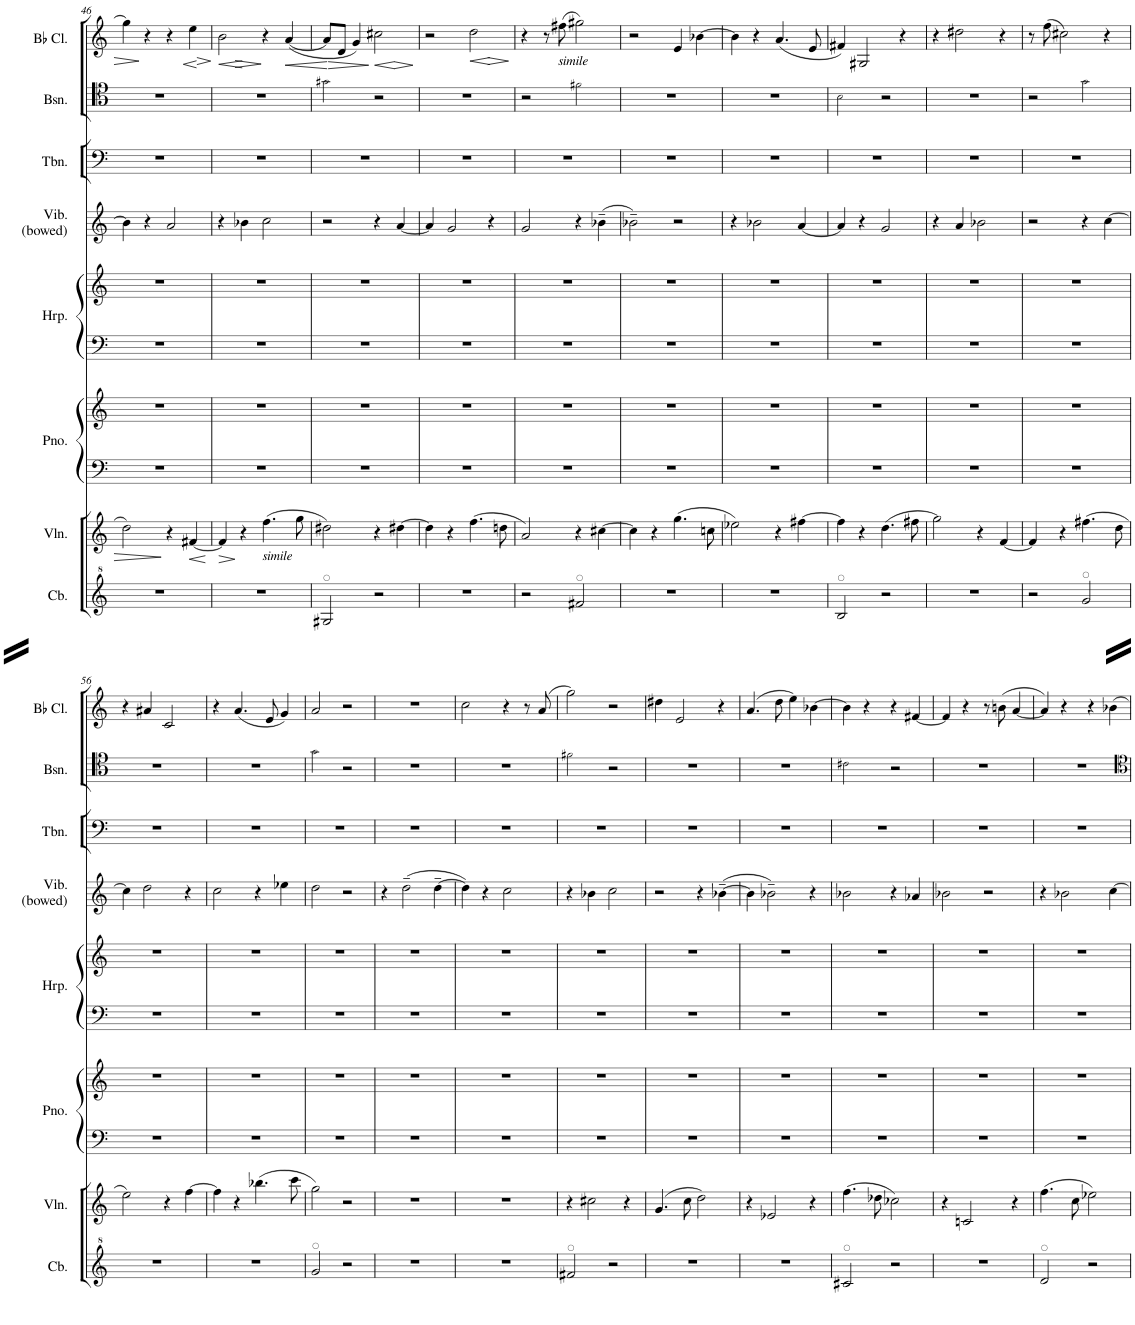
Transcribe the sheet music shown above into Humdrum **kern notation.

**kern	**kern	**dynam	**kern	**kern	**kern	**kern	**kern	**kern	**kern	**kern	**dynam
*part8	*part7	*part7	*part6	*part6	*part5	*part5	*part4	*part3	*part2	*part1	*part1
*staff10	*staff9	*staff9	*staff8	*staff7	*staff6	*staff5	*staff4	*staff3	*staff2	*staff1	*staff1
*I"Contrabass	*I"Violin	*	*I"Piano	*	*I"Harp	*	*I"Timpani	*I"Trombone	*I"Bassoon	*I"Bb Bass Clarinet	*
*I'Cb.	*I'Vln.	*	*I'Pno.	*	*I'Hrp.	*	*I'Timp.	*I'Tbn.	*I'Bsn.	*I'Bb B. Cl.	*
!!LO:PB:g=z
*clefG^2	*clefG2	*	*clefF4	*clefG2	*clefF4	*clefG2	*clefG2	*clefF4	*clefC4	*clefG2	*
*Trd7c12	*	*	*	*	*	*	*	*	*	*Trd1c2	*
*k[]	*k[]	*	*k[]	*k[]	*k[]	*k[]	*k[]	*k[]	*k[]	*k[]	*
*M4/4	*M4/4	*	*M4/4	*M4/4	*M4/4	*M4/4	*M4/4	*M4/4	*M4/4	*M4/4	*
=46	=46	=46	=46	=46	=46	=46	=46	=46	=46	=46	=46
1r	2dd\	.	1r	1r	1r	1r	4b-\]	1r	1r	4gg\]	.
.	.	.	.	.	.	.	4r	.	.	4r	.
.	4r	.	.	.	.	.	2a/	.	.	4r	.
!	!	!LO:HP:b	!	!	!	!	!	!	!	!	!LO:HP:b
!	!	!	!	!	!	!	!	!	!	!	!LO:HP:n=1:b
.	[4f#X/	<	.	.	.	.	.	.	.	4ee\	< >
.	.	[	.	.	.	.	.	.	.	.	[
=47	=47	=47	=47	=47	=47	=47	=47	=47	=47	=47	=47
!	!	!LO:HP:b	!	!	!	!	!	!	!	!	!LO:HP:b
!	!	!	!	!	!	!	!	!	!	!	!LO:HP:n=1:b
1r	4f#/]	>	1r	1r	1r	1r	4r	1r	1r	2b\	< >
.	4r	]	.	.	.	.	4b-X\	.	.	.	.
!	!LO:TX:b:i:t=simile	!	!	!	!	!	!	!	!	!	!
.	(4.ff\	.	.	.	.	.	2cc\	.	.	4r	]
.	.	.	.	.	.	.	.	.	.	([4a/	[
.	8gg\	.	.	.	.	.	.	.	.	.	.
.	.	.	.	.	.	.	.	.	.	.	]
=48	=48	=48	=48	=48	=48	=48	=48	=48	=48	=48	=48
!	!	!	!	!	!	!	!	!	!	!	!LO:HP:b
2g#X/	2dd#X\)	.	1r	1r	1r	1r	2r	1r	2g#X\	8a/L]	<
!	!	!	!	!	!	!	!	!	!	!	!LO:HP:n=1:b
.	.	.	.	.	.	.	.	.	.	8d/J	[ >
.	.	.	.	.	.	.	.	.	.	4g/)	.
!	!	!	!	!	!	!	!	!	!	!	!LO:HP:n=1:b
!	!	!	!	!	!	!	!	!	!	!	!LO:HP:n=1:b
2r	4r	.	.	.	.	.	4r	.	2r	2cc#X\	] < >
.	[4dd#X\	.	.	.	.	.	[4a/	.	.	.	.
.	.	.	.	.	.	.	.	.	.	.	[
=49	=49	=49	=49	=49	=49	=49	=49	=49	=49	=49	=49
1r	4dd#\]	.	1r	1r	1r	1r	4a/]	1r	1r	2r	.
.	4r	.	.	.	.	.	2g/	.	.	.	.
!	!	!	!	!	!	!	!	!	!	!	!LO:HP:n=1:b
!	!	!	!	!	!	!	!	!	!	!	!LO:HP:n=1:b
.	(4.ff\	.	.	.	.	.	.	.	.	2dd\	] < >
.	.	.	.	.	.	.	4r	.	.	.	.
.	8ddn\	.	.	.	.	.	.	.	.	.	.
.	.	.	.	.	.	.	.	.	.	.	[
=50	=50	=50	=50	=50	=50	=50	=50	=50	=50	=50	=50
2r	2a/)	.	1r	1r	1r	1r	2g/	1r	2r	4r	.
.	.	.	.	.	.	.	.	.	.	8r	]
!	!	!	!	!	!	!	!	!	!	!LO:TX:b:i:t=simile	!
.	.	.	.	.	.	.	.	.	.	(8ff#X\	.
2ff#X/	4r	.	.	.	.	.	4r	.	2f#X\	2gg#X\)	.
.	[4cc#X\	.	.	.	.	.	(4b-X~\	.	.	.	.
=51	=51	=51	=51	=51	=51	=51	=51	=51	=51	=51	=51
1r	4cc#\]	.	1r	1r	1r	1r	2b-X~\)	1r	1r	2r	.
.	4r	.	.	.	.	.	.	.	.	.	.
.	(4.gg\	.	.	.	.	.	2r	.	.	4e/	.
.	.	.	.	.	.	.	.	.	.	[4b-X\	.
.	8ccn\	.	.	.	.	.	.	.	.	.	.
=52	=52	=52	=52	=52	=52	=52	=52	=52	=52	=52	=52
1r	2ee-X\)	.	1r	1r	1r	1r	4r	1r	1r	4b-\]	.
.	.	.	.	.	.	.	2b-X\	.	.	4r	.
.	4r	.	.	.	.	.	.	.	.	(4.a/	.
.	[4ff#X\	.	.	.	.	.	[4a/	.	.	.	.
.	.	.	.	.	.	.	.	.	.	8e/	.
=53	=53	=53	=53	=53	=53	=53	=53	=53	=53	=53	=53
2b/	4ff#\]	.	1r	1r	1r	1r	4a/]	1r	2B\	4f#X/)	.
.	4r	.	.	.	.	.	4r	.	.	2G#X/	.
2r	(4.dd\	.	.	.	.	.	2g/	.	2r	.	.
.	.	.	.	.	.	.	.	.	.	4r	.
.	8ff#X\	.	.	.	.	.	.	.	.	.	.
=54	=54	=54	=54	=54	=54	=54	=54	=54	=54	=54	=54
1r	2gg\)	.	1r	1r	1r	1r	4r	1r	1r	4r	.
.	.	.	.	.	.	.	4a/	.	.	2dd#X\	.
.	4r	.	.	.	.	.	2b-X\	.	.	.	.
.	[4f/	.	.	.	.	.	.	.	.	4r	.
=55	=55	=55	=55	=55	=55	=55	=55	=55	=55	=55	=55
2r	4f/]	.	1r	1r	1r	1r	2r	1r	2r	8r	.
.	.	.	.	.	.	.	.	.	.	(8ff\	.
.	4r	.	.	.	.	.	.	.	.	2cc#X\)	.
2gg/	(4.ff#X\	.	.	.	.	.	4r	.	2g\	.	.
.	.	.	.	.	.	.	[4cc\	.	.	4r	.
.	8dd\	.	.	.	.	.	.	.	.	.	.
!!LO:LB:g=z
=56	=56	=56	=56	=56	=56	=56	=56	=56	=56	=56	=56
1r	2ee\)	.	1r	1r	1r	1r	4cc\]	1r	1r	4r	.
.	.	.	.	.	.	.	2dd\	.	.	4a#X/	.
.	4r	.	.	.	.	.	.	.	.	2c/	.
.	[4ff\	.	.	.	.	.	4r	.	.	.	.
=57	=57	=57	=57	=57	=57	=57	=57	=57	=57	=57	=57
1r	4ff\]	.	1r	1r	1r	1r	2cc\	1r	1r	4r	.
.	4r	.	.	.	.	.	.	.	.	(4.a/	.
.	(4.bb-X\	.	.	.	.	.	4r	.	.	.	.
.	.	.	.	.	.	.	.	.	.	8e/	.
.	.	.	.	.	.	.	4ee-X\	.	.	4g/)	.
.	8ccc\	.	.	.	.	.	.	.	.	.	.
=58	=58	=58	=58	=58	=58	=58	=58	=58	=58	=58	=58
2gg/	2gg\)	.	1r	1r	1r	1r	2dd\	1r	2g\	2a/	.
2r	2r	.	.	.	.	.	2r	.	2r	2r	.
=59	=59	=59	=59	=59	=59	=59	=59	=59	=59	=59	=59
1r	1r	.	1r	1r	1r	1r	4r	1r	1r	1r	.
.	.	.	.	.	.	.	(2dd~\	.	.	.	.
.	.	.	.	.	.	.	[4dd~\	.	.	.	.
=60	=60	=60	=60	=60	=60	=60	=60	=60	=60	=60	=60
1r	1r	.	1r	1r	1r	1r	4dd\])	1r	1r	2cc\	.
.	.	.	.	.	.	.	4r	.	.	.	.
.	.	.	.	.	.	.	2cc\	.	.	4r	.
.	.	.	.	.	.	.	.	.	.	8r	.
.	.	.	.	.	.	.	.	.	.	(8a/	.
=61	=61	=61	=61	=61	=61	=61	=61	=61	=61	=61	=61
2ff#X/	4r	.	1r	1r	1r	1r	4r	1r	2f#X\	2gg\)	.
.	2cc#X\	.	.	.	.	.	4b-X\	.	.	.	.
2r	.	.	.	.	.	.	2cc\	.	2r	2r	.
.	4r	.	.	.	.	.	.	.	.	.	.
=62	=62	=62	=62	=62	=62	=62	=62	=62	=62	=62	=62
1r	(4.g/	.	1r	1r	1r	1r	2r	1r	1r	4dd#X\	.
.	.	.	.	.	.	.	.	.	.	2e/	.
.	8cc\	.	.	.	.	.	.	.	.	.	.
.	2dd\)	.	.	.	.	.	4r	.	.	.	.
.	.	.	.	.	.	.	([4b-X~\	.	.	4r	.
=63	=63	=63	=63	=63	=63	=63	=63	=63	=63	=63	=63
1r	4r	.	1r	1r	1r	1r	4b-\]	1r	1r	(4.a/	.
.	2e-X/	.	.	.	.	.	2b-X~\)	.	.	.	.
.	.	.	.	.	.	.	.	.	.	8dd\	.
.	.	.	.	.	.	.	.	.	.	4ee\)	.
.	4r	.	.	.	.	.	4r	.	.	[4b-X\	.
=64	=64	=64	=64	=64	=64	=64	=64	=64	=64	=64	=64
2cc#X/	(4.ff\	.	1r	1r	1r	1r	2b-X\	1r	2c#X\	4b-\]	.
.	.	.	.	.	.	.	.	.	.	4r	.
.	8dd-X\	.	.	.	.	.	.	.	.	.	.
2r	2cc-X\)	.	.	.	.	.	4r	.	2r	4r	.
.	.	.	.	.	.	.	4a-X/	.	.	[4f#X/	.
=65	=65	=65	=65	=65	=65	=65	=65	=65	=65	=65	=65
1r	4r	.	1r	1r	1r	1r	2b-X\	1r	1r	4f#/]	.
.	2cn/	.	.	.	.	.	.	.	.	4r	.
.	.	.	.	.	.	.	2r	.	.	8r	.
.	.	.	.	.	.	.	.	.	.	(8bn\	.
.	4r	.	.	.	.	.	.	.	.	[4a/	.
=66	=66	=66	=66	=66	=66	=66	=66	=66	=66	=66	=66
2dd/	(4.ff\	.	1r	1r	1r	1r	4r	1r	1r	4a/])	.
.	.	.	.	.	.	.	2b-X\	.	.	4r	.
.	8cc\	.	.	.	.	.	.	.	.	.	.
2r	2ee-X\)	.	.	.	.	.	.	.	.	4r	.
.	.	.	.	.	.	.	[4cc\	.	.	4b-X\	.
=	=	=	=	=	=	=	=	=	=	=	=
*-	*-	*-	*-	*-	*-	*-	*-	*-	*-	*-	*-
